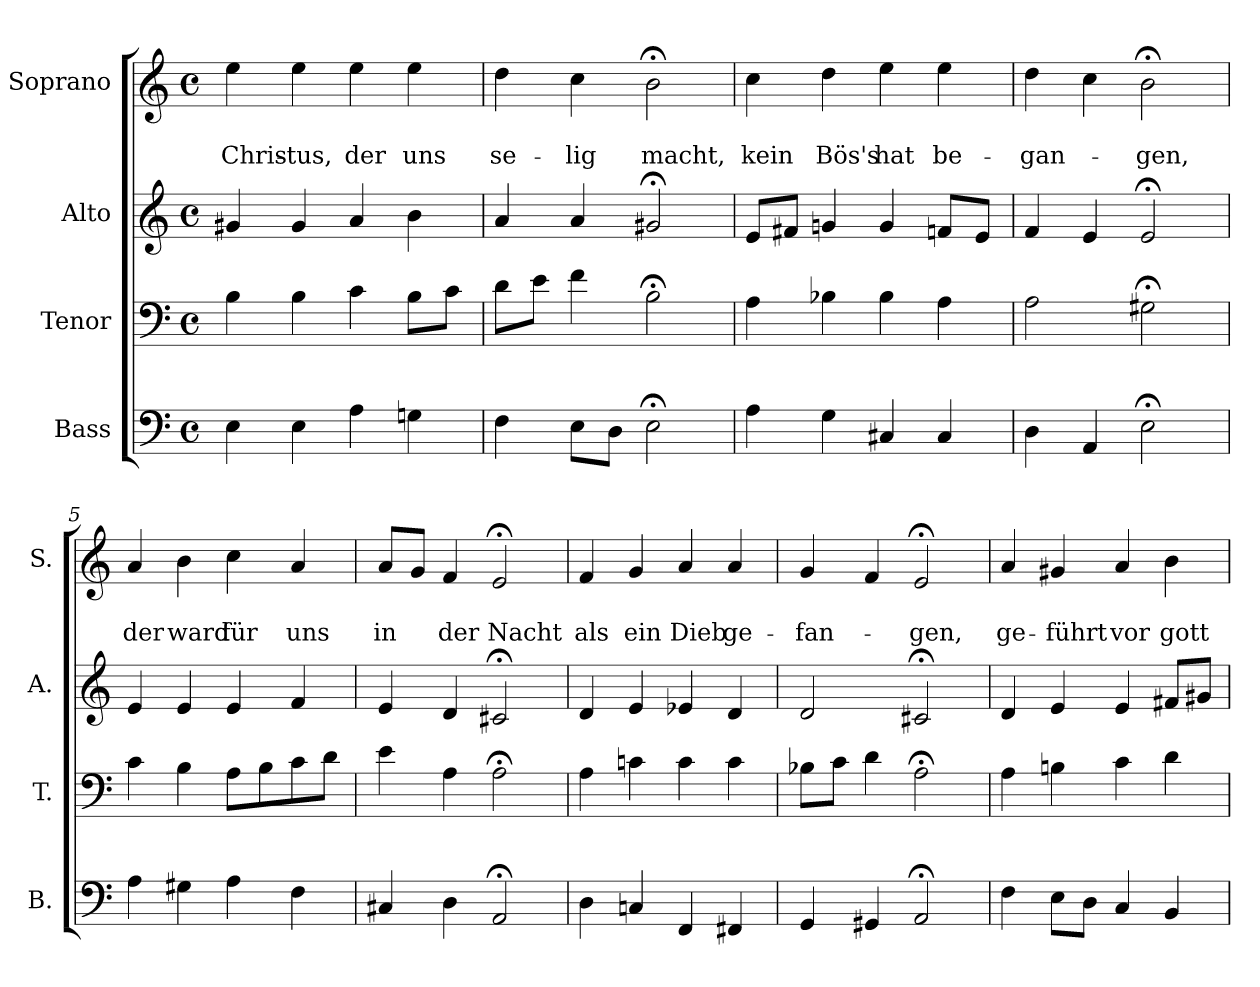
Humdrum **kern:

**kern	**kern	**kern	**kern	**text	**text
*part4	*part3	*part2	*part1	*part1	*part1
*staff4	*staff3	*staff2	*staff1	*staff1	*staff1
*I"Bass	*I"Tenor	*I"Alto	*I"Soprano	*	*
*I'B.	*I'T.	*I'A.	*I'S.	*	*
*clefF4	*clefF4	*clefG2	*clefG2	*	*
*k[]	*k[]	*k[]	*k[]	*	*
*	*	*	*a:	*	*
*M4/4	*M4/4	*M4/4	*M4/4	*	*
*met(c)	*met(c)	*met(c)	*met(c)	*	*
=1	=1	=1	=1	=1	=1
4E\	4B\	4g#X/	4ee\	.	Chris-
4E\	4B\	4g#/	4ee\	.	-tus,
4A\	4c\	4a/	4ee\	.	der
4Gn\	8B\L	4b\	4ee\	.	uns
.	8c\J	.	.	.	.
=2	=2	=2	=2	=2	=2
4F\	8d\L	4a/	4dd\	.	se-
.	8e\J	.	.	.	.
8E\L	4f\	4a/	4cc\	.	-lig
8D\J	.	.	.	.	.
2E;<\	2B;<\	2g#X;</	2b;<\	.	macht,
=3	=3	=3	=3	=3	=3
4A\	4A\	8e/L	4cc\	.	kein
.	.	8f#X/J	.	.	.
4G\	4B-X\	4gn/	4dd\	.	Bös's
4C#X/	4B-\	4g/	4ee\	.	hat
4C#/	4A\	8fn/L	4ee\	.	be-
.	.	8e/J	.	.	.
=4	=4	=4	=4	=4	=4
4D\	2A\	4f/	4dd\	.	-gan-
4AA/	.	4e/	4cc\	.	.
2E;<\	2G#X;<\	2e;</	2b;<\	.	-gen,
=5	=5	=5	=5	=5	=5
4A\	4c\	4e/	4a/	.	der
4G#X\	4B\	4e/	4b\	.	ward
4A\	8A\L	4e/	4cc\	.	für
.	8B\	.	.	.	.
4F\	8c\	4f/	4a/	.	uns
.	8d\J	.	.	.	.
=6	=6	=6	=6	=6	=6
4C#X/	4e\	4e/	8a/L	.	in
.	.	.	8g/J	.	.
4D\	4A\	4d/	4f/	.	der
2AA;</	2A;<\	2c#X;</	2e;</	.	Nacht
!!LO:LB:g=z
=7	=7	=7	=7	=7	=7
4D\	4A\	4d/	4f/	.	als
4Cn/	4cn\	4e/	4g/	.	ein
4FF/	4c\	4e-X/	4a/	.	Dieb
4FF#X/	4c\	4d/	4a/	.	ge-
=8	=8	=8	=8	=8	=8
4GG/	8B-X\L	2d/	4g/	.	-fan-
.	8c\J	.	.	.	.
4GG#X/	4d\	.	4f/	.	.
2AA;</	2A;<\	2c#X;</	2e;</	.	-gen,
=9	=9	=9	=9	=9	=9
4F\	4A\	4d/	4a/	.	ge-
8E\L	4Bn\	4e/	4g#X/	.	-führt
8D\J	.	.	.	.	.
4C/	4c\	4e/	4a/	.	vor
4BB/	4d\	8f#X/L	4b\	.	gott-
.	.	8g#X/J	.	.	.
=	=	=	=	=	=
*-	*-	*-	*-	*-	*-
